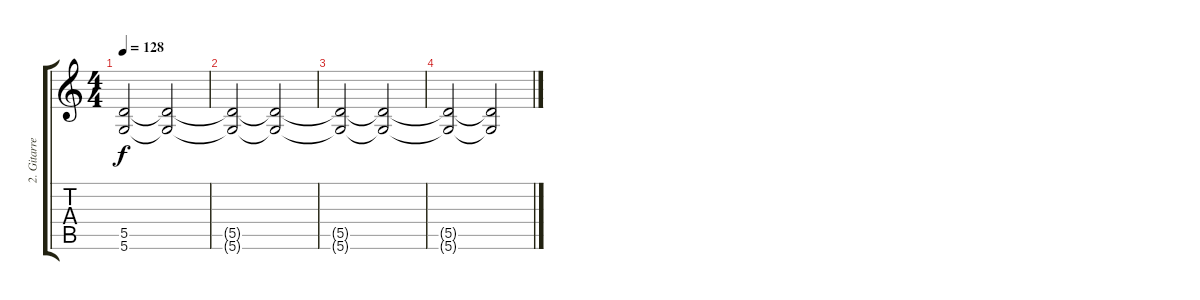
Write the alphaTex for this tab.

\track ("2. Gitarre" "2. Gitarre") {instrument overdrivenguitar}
\staff {score tabs}
\tuning (E4 B3 G3 D3 A2 D2) {hide}
\ts (4 4)
\tempo 128
\clef g2
\ks c
(5.5{t} 5.6{t}).2{dy f volume 5} (5.5{t} 5.6{t}).2 |
(5.5{t} 5.6{t}).2{volume 4} (5.5{t} 5.6{t}).2 |
(5.5{t} 5.6{t}).2{volume 3} (5.5{t} 5.6{t}).2{volume 2} |
(5.5{t} 5.6{t}).2 (5.5{t} 5.6{t}).2{volume 1}
